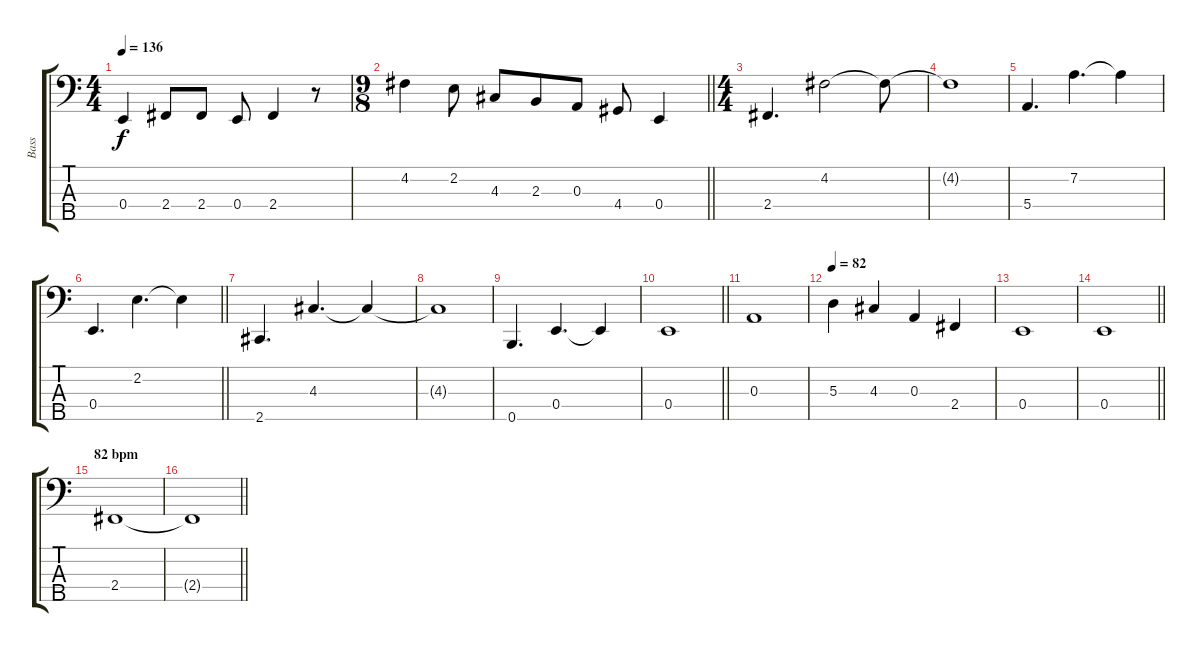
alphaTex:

\track ("Bass" "Bass") {instrument electricbassfinger}
\staff {score tabs}
\tuning (G2 D2 A1 E1 B0) {hide}
\ts (4 4)
\tempo 136
\clef f4
\ks c
0.4.4{dy f} 2.4.8 2.4.8 0.4.8 2.4.4 r.8 |
\ts (9 8)
\barLineRight lightlight
4.2.4 2.2.8 4.3.8 2.3.8 0.3.8 4.4.8 0.4.4 |
\ts (4 4)
\section ("" "")
2.4.4{d} 4.2.2 4.2{t}.8 |
4.2{t}.1 |
5.4.4{d} 7.2.4{d} 7.2{t}.4 |
\barLineRight lightlight
0.4.4{d} 2.2.4{d} 2.2{t}.4 |
2.5.4{d} 4.3.4{d} 4.3{t}.4 |
4.3{t}.1 |
0.5.4{d} 0.4.4{d} 0.4{t}.4 |
\barLineRight lightlight
0.4.1 |
0.3.1 |
\tempo 82
5.3.4 4.3.4 0.3.4 2.4.4 |
0.4.1 |
\barLineRight lightlight
0.4.1 |
\section ("" "82 bpm")
2.4.1 |
\barLineRight lightlight
2.4{t}.1
